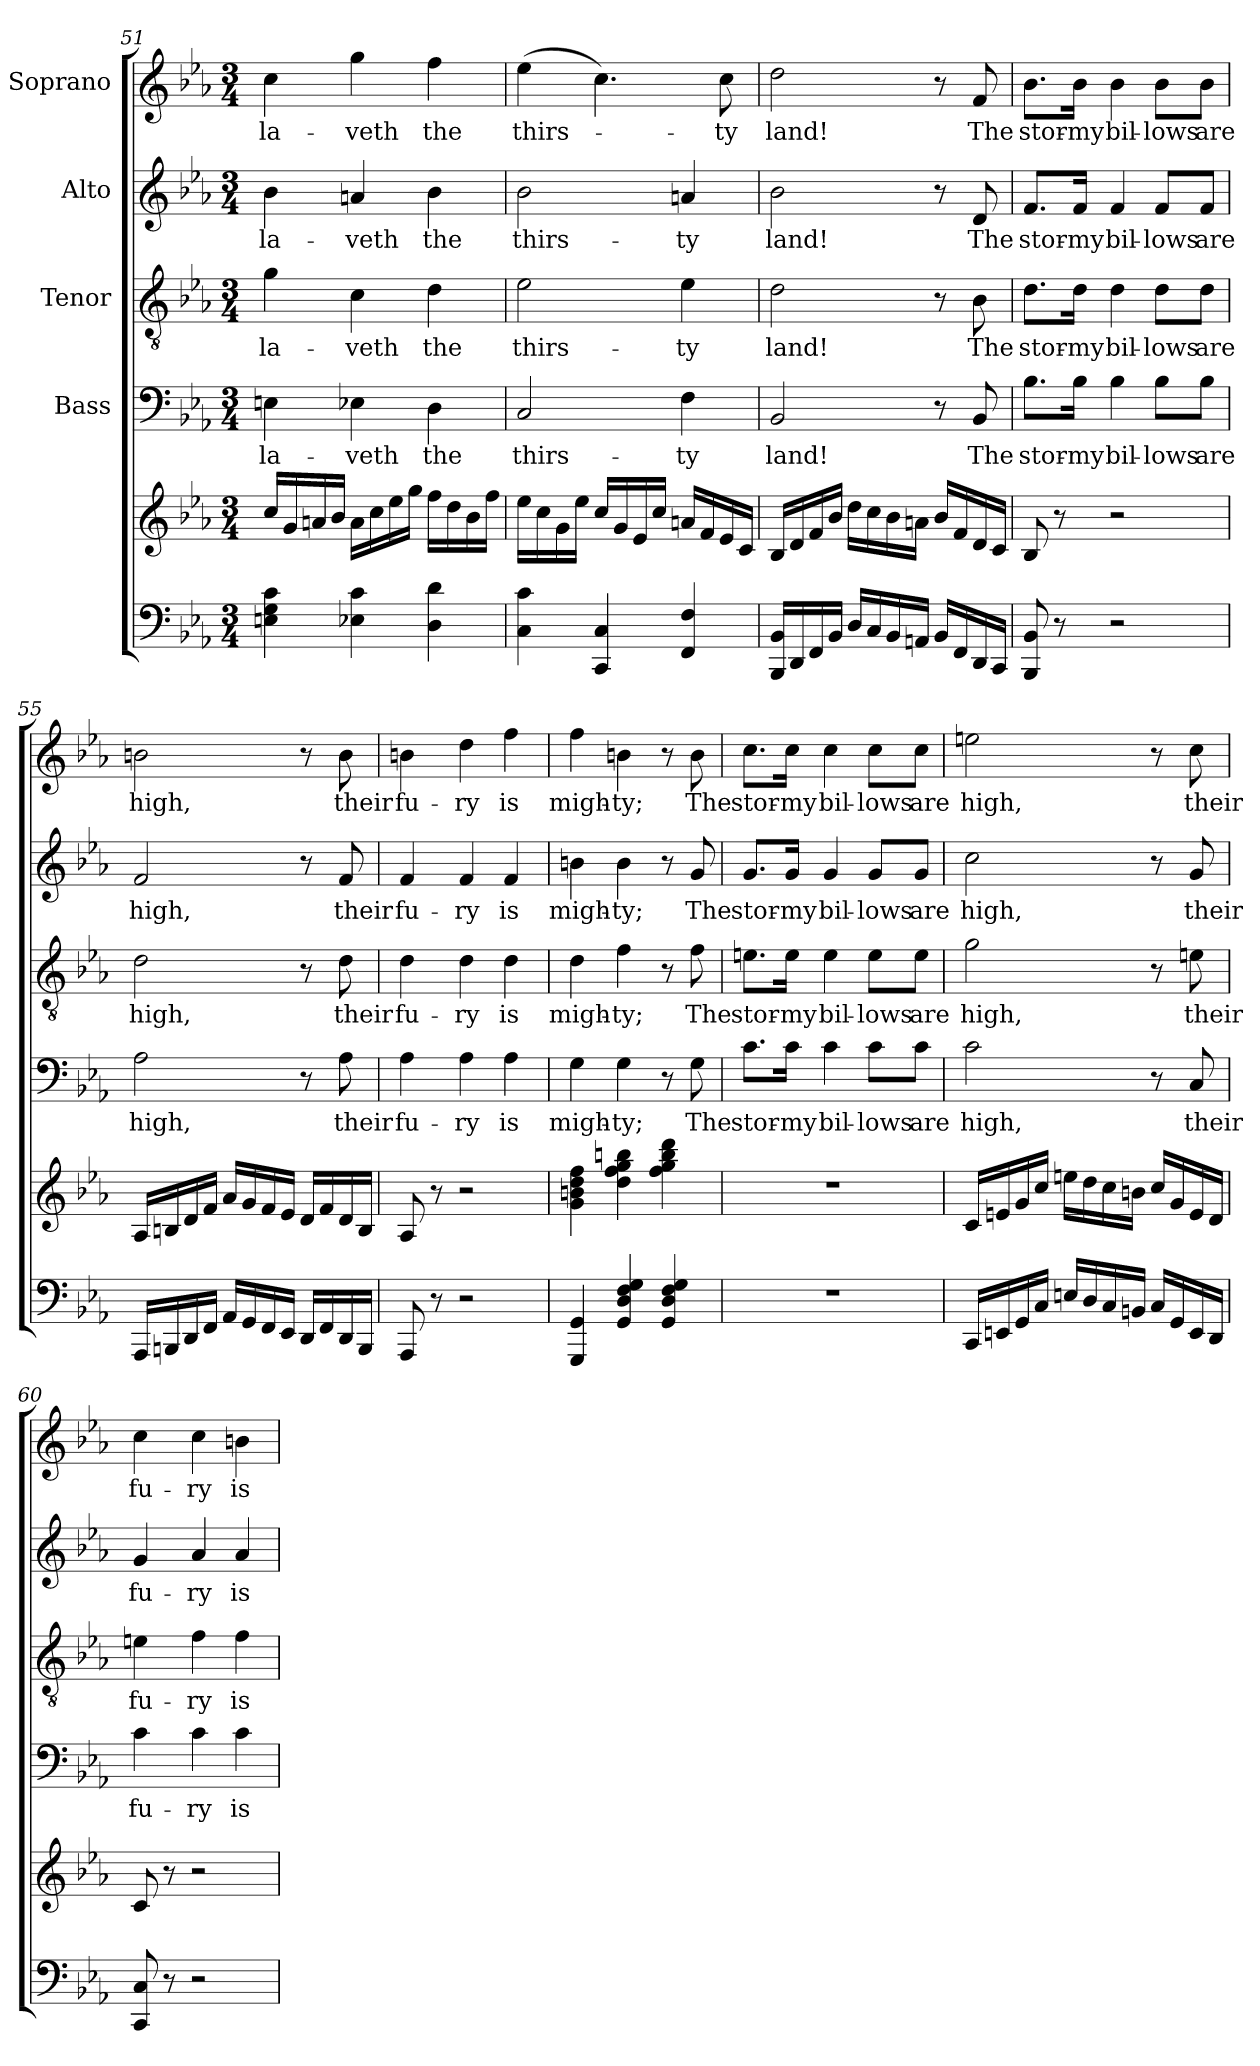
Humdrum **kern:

**kern	**kern	**kern	**text	**kern	**text	**kern	**text	**kern	**text
*part5	*part5	*part4	*part4	*part3	*part3	*part2	*part2	*part1	*part1
*staff6	*staff5	*staff4	*staff4	*staff3	*staff3	*staff2	*staff2	*staff1	*staff1
*	*	*I"Bass	*	*I"Tenor	*	*I"Alto	*	*I"Soprano	*
*clefF4	*clefG2	*clefF4	*	*clefGv2	*	*clefG2	*	*clefG2	*
*k[b-e-a-]	*k[b-e-a-]	*k[b-e-a-]	*	*k[b-e-a-]	*	*k[b-e-a-]	*	*k[b-e-a-]	*
*E-:	*E-:	*E-:	*	*E-:	*	*E-:	*	*E-:	*
*M3/4	*M3/4	*M3/4	*	*M3/4	*	*M3/4	*	*M3/4	*
=51	=51	=51	=51	=51	=51	=51	=51	=51	=51
4En\ 4G\ 4c\	16cc/LL	4En\	la-	4g\	la-	4b-\	la-	4cc\	la-
.	16g/	.	.	.	.	.	.	.	.
.	16an/	.	.	.	.	.	.	.	.
.	16b-/JJ	.	.	.	.	.	.	.	.
4E-X\ 4c\	16a\LL	4E-X\	-veth	4c\	-veth	4an/	-veth	4gg\	-veth
.	16cc\	.	.	.	.	.	.	.	.
.	16ee-\	.	.	.	.	.	.	.	.
.	16gg\JJ	.	.	.	.	.	.	.	.
4D\ 4d\	16ff\LL	4D\	the	4d\	the	4b-\	the	4ff\	the
.	16dd\	.	.	.	.	.	.	.	.
.	16b-\	.	.	.	.	.	.	.	.
.	16ff\JJ	.	.	.	.	.	.	.	.
=52	=52	=52	=52	=52	=52	=52	=52	=52	=52
4C\ 4c\	16ee-\LL	2C/	thirs-	2e-\	thirs-	2b-\	thirs-	(4ee-\	thirs-
.	16cc\	.	.	.	.	.	.	.	.
.	16g\	.	.	.	.	.	.	.	.
.	16ee-\JJ	.	.	.	.	.	.	.	.
4CC/ 4C/	16cc/LL	.	.	.	.	.	.	4.cc\)	.
.	16g/	.	.	.	.	.	.	.	.
.	16e-/	.	.	.	.	.	.	.	.
.	16cc/JJ	.	.	.	.	.	.	.	.
4FF/ 4F/	16an/LL	4F\	-ty	4e-\	-ty	4an/	-ty	.	.
.	16f/	.	.	.	.	.	.	.	.
.	16e-/	.	.	.	.	.	.	8cc\	-ty
.	16c/JJ	.	.	.	.	.	.	.	.
=53	=53	=53	=53	=53	=53	=53	=53	=53	=53
16BBB-/ 16BB-/LL	16B-/LL	2BB-/	land!	2d\	land!	2b-\	land!	2dd\	land!
16DD/	16d/	.	.	.	.	.	.	.	.
16FF/	16f/	.	.	.	.	.	.	.	.
16BB-/JJ	16b-/JJ	.	.	.	.	.	.	.	.
16D/LL	16dd\LL	.	.	.	.	.	.	.	.
16C/	16cc\	.	.	.	.	.	.	.	.
16BB-/	16b-\	.	.	.	.	.	.	.	.
16AAn/JJ	16an\JJ	.	.	.	.	.	.	.	.
16BB-/LL	16b-/LL	8r	.	8r	.	8r	.	8r	.
16FF/	16f/	.	.	.	.	.	.	.	.
16DD/	16d/	8BB-/	The	8B-\	The	8d/	The	8f/	The
16CC/JJ	16c/JJ	.	.	.	.	.	.	.	.
!!LO:PB:g=z
=54	=54	=54	=54	=54	=54	=54	=54	=54	=54
8BBB-/ 8BB-/	8B-/	8.B-\L	stor-	8.d\L	stor-	8.f/L	stor-	8.b-\L	stor-
8r	8r	.	.	.	.	.	.	.	.
.	.	16B-\Jk	-my	16d\Jk	-my	16f/Jk	-my	16b-\Jk	-my
2r	2r	4B-\	bil-	4d\	bil-	4f/	bil-	4b-\	bil-
.	.	8B-\L	-lows	8d\L	-lows	8f/L	-lows	8b-\L	-lows
.	.	8B-\J	are	8d\J	are	8f/J	are	8b-\J	are
=55	=55	=55	=55	=55	=55	=55	=55	=55	=55
16AAA-/LL	16A-/LL	2A-\	high,	2d\	high,	2f/	high,	2bn\	high,
16BBBn/	16Bn/	.	.	.	.	.	.	.	.
16DD/	16d/	.	.	.	.	.	.	.	.
16FF/JJ	16f/JJ	.	.	.	.	.	.	.	.
16AA-/LL	16a-/LL	.	.	.	.	.	.	.	.
16GG/	16g/	.	.	.	.	.	.	.	.
16FF/	16f/	.	.	.	.	.	.	.	.
16EE-/JJ	16e-/JJ	.	.	.	.	.	.	.	.
16DD/LL	16d/LL	8r	.	8r	.	8r	.	8r	.
16FF/	16f/	.	.	.	.	.	.	.	.
16DD/	16d/	8A-\	their	8d\	their	8f/	their	8b\	their
16BBB/JJ	16B/JJ	.	.	.	.	.	.	.	.
=56	=56	=56	=56	=56	=56	=56	=56	=56	=56
8AAA-/	8A-/	4A-\	fu-	4d\	fu-	4f/	fu-	4bn\	fu-
8r	8r	.	.	.	.	.	.	.	.
2r	2r	4A-\	-ry	4d\	-ry	4f/	-ry	4dd\	-ry
.	.	4A-\	is	4d\	is	4f/	is	4ff\	is
=57	=57	=57	=57	=57	=57	=57	=57	=57	=57
4GGG/ 4GG/	4g\ 4bn\ 4dd\ 4ff\	4G\	migh-	4d\	migh-	4bn\	migh-	4ff\	migh-
4GG/ 4D/ 4F/ 4G/	4dd\ 4ff\ 4gg\ 4bbn\	4G\	-ty;	4f\	-ty;	4b\	-ty;	4bn\	-ty;
4GG/ 4D/ 4F/ 4G/	4ff\ 4gg\ 4bb\ 4ddd\	8r	.	8r	.	8r	.	8r	.
.	.	8G\	The	8f\	The	8g/	The	8b\	The
=58	=58	=58	=58	=58	=58	=58	=58	=58	=58
2.r	2.r	8.c\L	stor-	8.en\L	stor-	8.g/L	stor-	8.cc\L	stor-
.	.	16c\Jk	-my	16e\Jk	-my	16g/Jk	-my	16cc\Jk	-my
.	.	4c\	bil-	4e\	bil-	4g/	bil-	4cc\	bil-
.	.	8c\L	-lows	8e\L	-lows	8g/L	-lows	8cc\L	-lows
.	.	8c\J	are	8e\J	are	8g/J	are	8cc\J	are
=59	=59	=59	=59	=59	=59	=59	=59	=59	=59
16CC/LL	16c/LL	2c\	high,	2g\	high,	2cc\	high,	2een\	high,
16EEn/	16en/	.	.	.	.	.	.	.	.
16GG/	16g/	.	.	.	.	.	.	.	.
16C/JJ	16cc/JJ	.	.	.	.	.	.	.	.
16En/LL	16een\LL	.	.	.	.	.	.	.	.
16D/	16dd\	.	.	.	.	.	.	.	.
16C/	16cc\	.	.	.	.	.	.	.	.
16BBn/JJ	16bn\JJ	.	.	.	.	.	.	.	.
16C/LL	16cc/LL	8r	.	8r	.	8r	.	8r	.
16GG/	16g/	.	.	.	.	.	.	.	.
16EE/	16e/	8C/	their	8en\	their	8g/	their	8cc\	their
16DD/JJ	16d/JJ	.	.	.	.	.	.	.	.
!!LO:LB:g=z
=60	=60	=60	=60	=60	=60	=60	=60	=60	=60
8CC/ 8C/	8c/	4c\	fu-	4en\	fu-	4g/	fu-	4cc\	fu-
8r	8r	.	.	.	.	.	.	.	.
2r	2r	4c\	-ry	4f\	-ry	4a-/	-ry	4cc\	-ry
.	.	4c\	is	4f\	is	4a-/	is	4bn\	is
=	=	=	=	=	=	=	=	=	=
*-	*-	*-	*-	*-	*-	*-	*-	*-	*-
